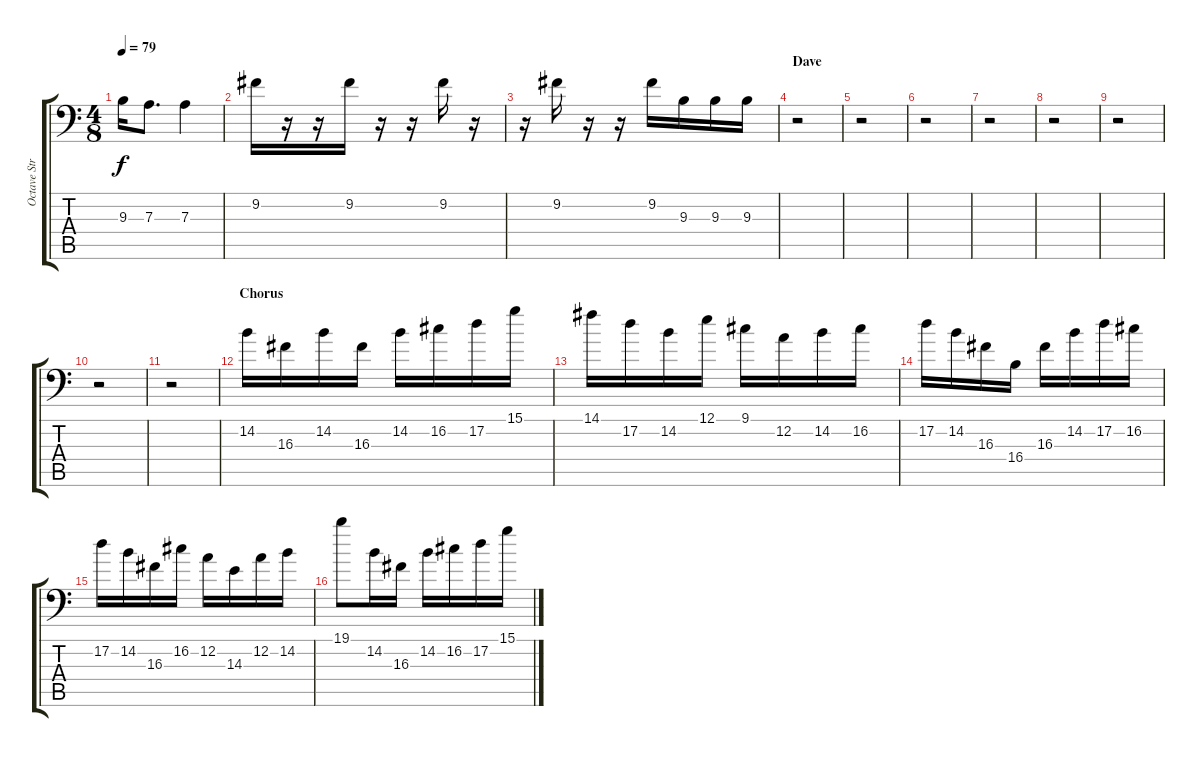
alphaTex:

\track ("Octave Strings - Violin" "Octave Str") {instrument stringensemble1}
\staff {score tabs}
\tuning (E4 A3 D3 G2 C2 F1) {hide}
\ts (4 8)
\tempo 79
\clef f4
\ks c
9.3.16{dy f} 7.3.8{d} 7.3.4 |
9.2.16 r.16 r.16 9.2.16 r.16 r.16 9.2.16 r.16 |
r.16 9.2.16 r.16 r.16 9.2.16 9.3.16 9.3.16 9.3.16 |
\section ("" "Dave")
r.2 |
r.2 |
r.2 |
r.2 |
r.2 |
r.2 |
r.2 |
r.2 |
\section ("" "Chorus")
14.2.16 16.3.16 14.2.16 16.3.16 14.2.16 16.2.16 17.2.16 15.1.16 |
14.1.16 17.2.16 14.2.16 12.1.16 9.1.16 12.2.16 14.2.16 16.2.16 |
17.2.16 14.2.16 16.3.16 16.4.16 16.3.16 14.2.16 17.2.16 16.2.16 |
17.2.16 14.2.16 16.3.16 16.2.16 12.2.16 14.3.16 12.2.16 14.2.16 |
19.1.8 14.2.16 16.3.16 14.2.16 16.2.16 17.2.16 15.1.16
